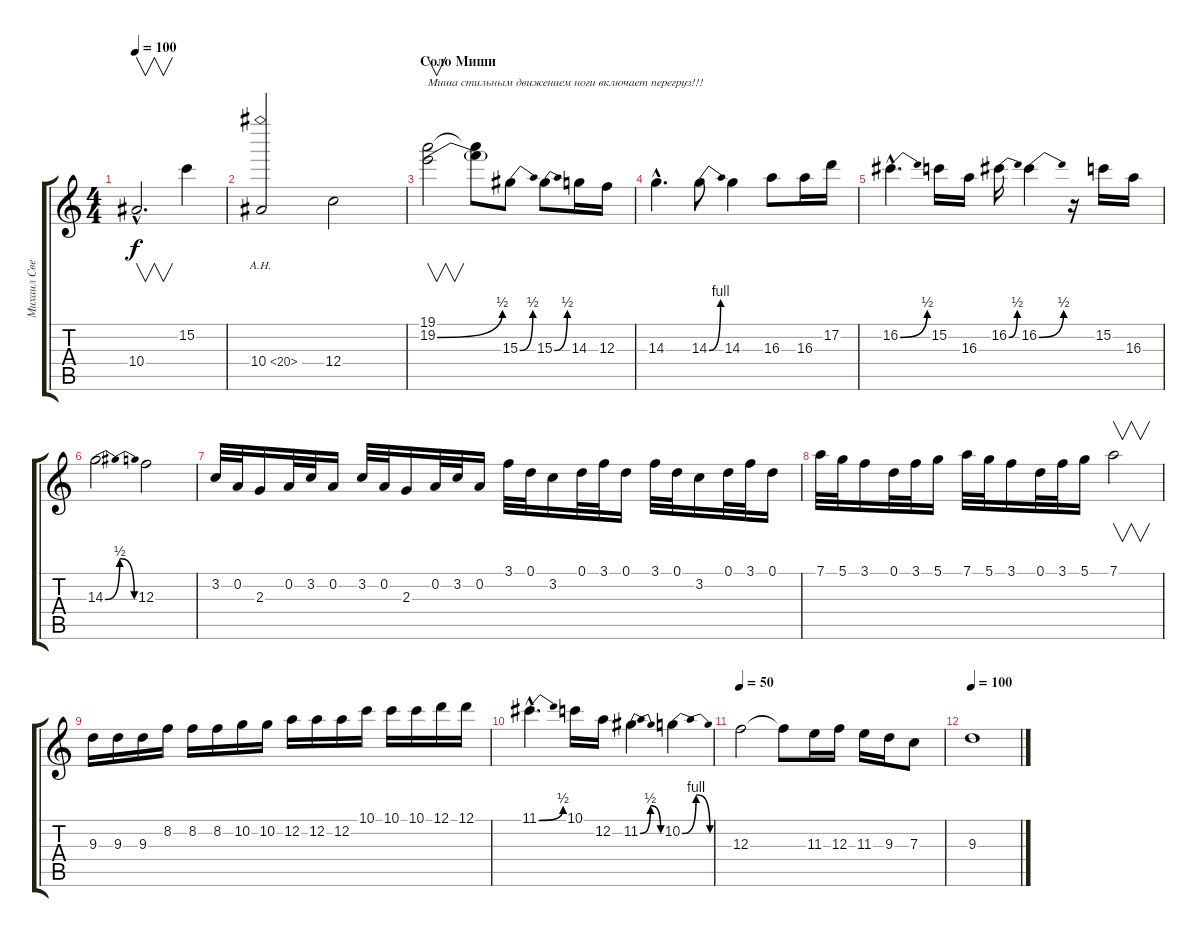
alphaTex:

\track ("Михаил Светлов" "Михаил Све") {instrument electricguitarjazz}
\staff {score tabs}
\tuning (D4 A3 F3 C3 G2 D2) {hide}
\ts (4 4)
\tempo 100
\clef g2
\ks c
10.4{hac}.2{v d dy f} 15.2.4 |
10.4{ah 10}.2 12.4.2 |
\section ("" "Соло Миши")
(19.1 19.2{be (bend 0 0 60 2)}).2{v txt "Миша стильным движением ноги включает перегруз!!!" volume 12 instrument distortionguitar} (19.1{t} 19.2{t}).8 15.3{be (bend 0 0 60 2)}.8 15.3{be (bend 0 0 60 2)}.8 14.3.16 12.3.16 |
14.3{hac}.4{d} 14.3{be (bend 0 0 60 4)}.8 14.3.4 16.3.8 16.3.16 17.2.16 |
16.2{be (bend 0 0 60 2) hac}.4{d} 15.2.16 16.3.16 16.2{be (bend 0 0 60 2)}.16 16.2{be (bend 0 0 60 2)}.4 r.16 15.2.16 16.3.16 |
14.3{be (bendrelease 0 0 30 2 30 2 60 0)}.2 12.3.2 |
3.2.32 0.2.32 2.3.16 0.2.32 3.2.32 0.2.16 3.2.32 0.2.32 2.3.16 0.2.32 3.2.32 0.2.16 3.1.32 0.1.32 3.2.16 0.1.32 3.1.32 0.1.16 3.1.32 0.1.32 3.2.16 0.1.32 3.1.32 0.1.16 |
7.1.32 5.1.32 3.1.16 0.1.32 3.1.32 5.1.16 7.1.32 5.1.32 3.1.16 0.1.32 3.1.32 5.1.16 7.1.2{v} |
9.3.16 9.3.16 9.3.16 8.2.16 8.2.16 8.2.16 10.2.16 10.2.16 12.2.16 12.2.16 12.2.16 10.1.16 10.1.16 10.1.16 12.1.16 12.1.16 |
11.1{be (bend 0 0 60 2) hac}.4{d} 10.1.16 12.2.16 11.2{be (bendrelease 0 0 30 2 30 2 60 0)}.4 10.2{be (bendrelease 0 0 30 4 30 4 60 0)}.4 |
\tempo 50
12.3.2 12.3{t}.8 11.3.16 12.3.16 11.3.16 9.3.16 7.3.8 |
\tempo 100
9.3.1
